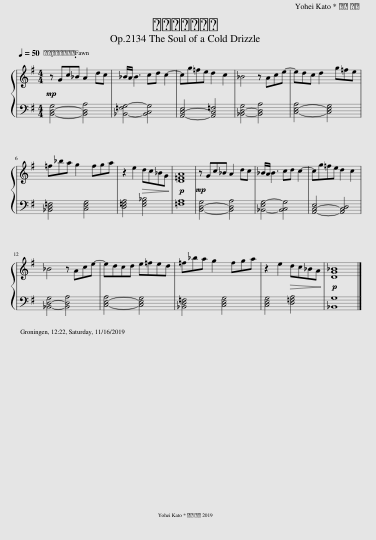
X:1
%%score { 1 | 2 }
L:1/8
Q:1/4=50
M:4/4
I:linebreak $
K:G
V:1 treble
V:2 bass
V:1
!mp! z Gc_B A2 dc | _B/A/ B3 cd c2- | cg=fe d2 c2 | _B4 z Ace- | edc d2 g=fe |$ %5
 =f_ba g2 fga | z2 e2!>(! dc_BG!>)! |!p! [D=FA]8 |!mp! z Gc_B A2 dc | _B/A/ B3 cd c2- | %10
 cg=fe d2 c2 |$ _B4 z Ace- | edcd e=fed | =f_ba g2 fga | z2 e2!>(! dc_BA!>)! | %15
!p! [DG_B]8 |] %16
V:2
 [B,,-D,-G,]4 [B,,D,A,]4 | [_B,,-=F,G,-]4 [B,,C,G,]4 | [A,,-C,-E,]4 [A,,C,=F,]4 | [_B,,-D,-G,]4 [B,,D,A,]4 | [C,-E,-A,]4 [C,E,G,]4 |$ %5
 [_B,,D,=F,]4 [C,E,G,]4 | [D,=F,A,]4 [E,G,_B,]4 | [=F,A,]8 | [B,,-D,-G,]4 [B,,D,A,]4 | [_B,,-E,G,-]4 [B,,C,G,]4 | %10
 [A,,-C,-E,]4 [A,,C,D,]4 |$ [_B,,-D,-G,]4 [B,,D,A,]4 | [C,-E,-A,]4 [C,E,G,]4 | [_B,,D,=F,]4 [C,E,G,]4 | [C,E,G,]4 [D,=F,A,]4 | %15
 [_B,,G,]8 |] %16
